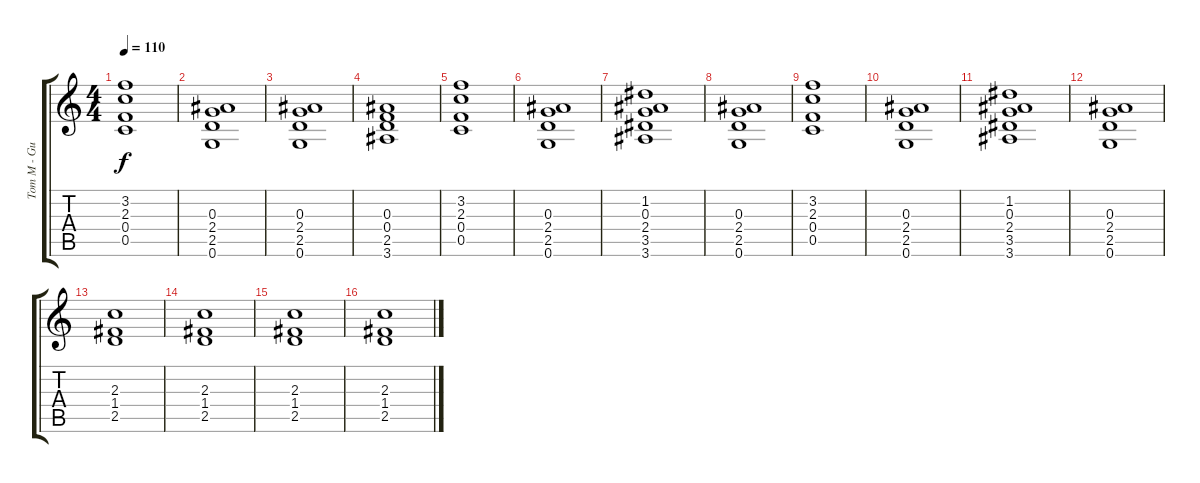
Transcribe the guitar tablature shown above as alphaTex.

\track ("Tom M - Guitar" "Tom M - Gu") {instrument electricguitarclean}
\staff {score tabs}
\tuning (G4 D4 Bb3 F3 C3 G2) {hide}
\ts (4 4)
\tempo 110
\clef g2
\ks c
(3.2 2.3 0.4 0.5).1{dy f} |
(0.3 2.4 2.5 0.6).1 |
(0.3 2.4 2.5 0.6).1 |
(0.3 0.4 2.5 3.6).1 |
(3.2 2.3 0.4 0.5).1 |
(0.3 2.4 2.5 0.6).1 |
(1.2 0.3 2.4 3.5 3.6).1 |
(0.3 2.4 2.5 0.6).1 |
(3.2 2.3 0.4 0.5).1 |
(0.3 2.4 2.5 0.6).1 |
(1.2 0.3 2.4 3.5 3.6).1 |
(0.3 2.4 2.5 0.6).1 |
(2.3 1.4 2.5).1 |
(2.3 1.4 2.5).1 |
(2.3 1.4 2.5).1 |
(2.3 1.4 2.5).1
